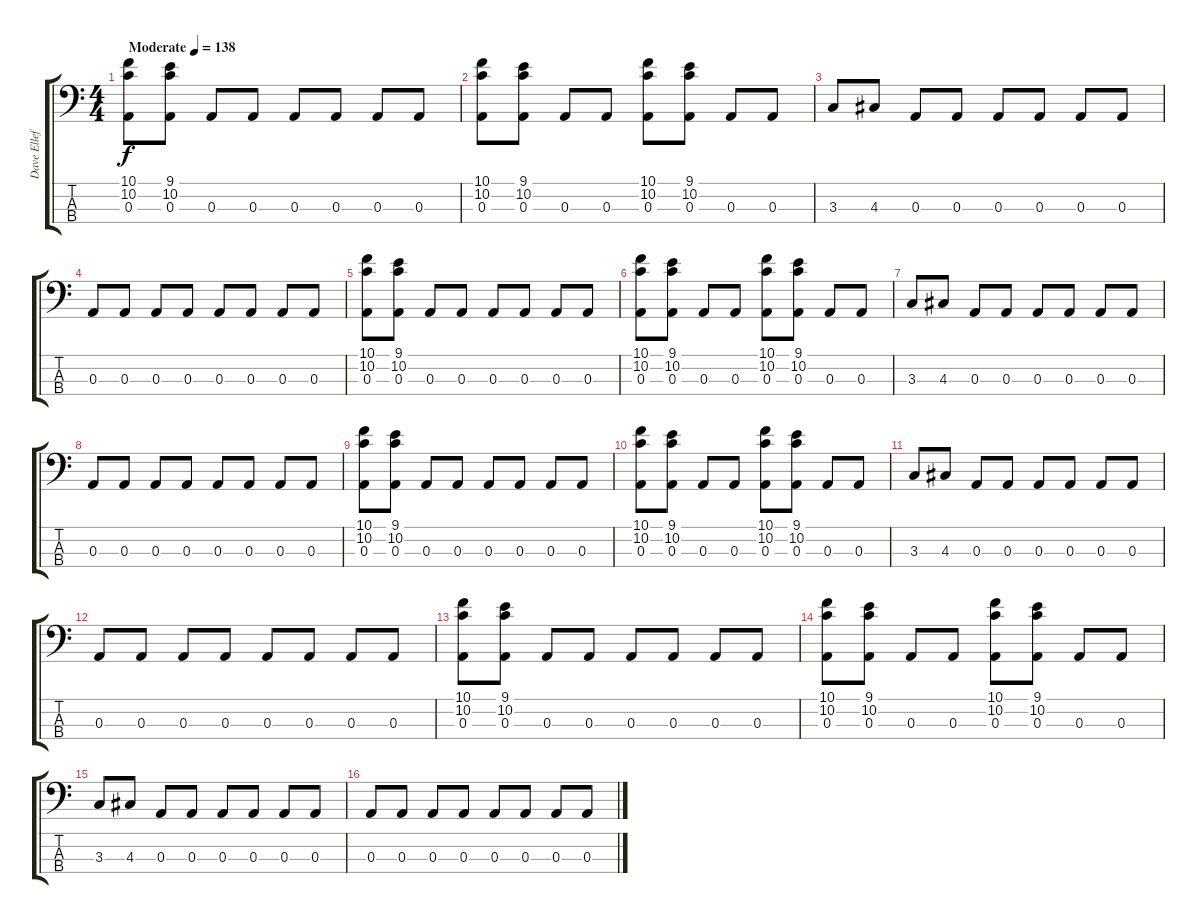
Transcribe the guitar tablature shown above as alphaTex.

\track ("Dave Ellefson" "Dave Ellef") {instrument electricbasspick}
\staff {score tabs}
\tuning (G2 D2 A1 E1) {hide}
\ts (4 4)
\tempo (138 "Moderate")
\clef f4
\ks c
(10.1 10.2 0.3).8{dy f instrument electricbasspick} (9.1 10.2 0.3).8 0.3.8 0.3.8 0.3.8 0.3.8 0.3.8 0.3.8 |
(10.1 10.2 0.3).8 (9.1 10.2 0.3).8 0.3.8 0.3.8 (10.1 10.2 0.3).8 (9.1 10.2 0.3).8 0.3.8 0.3.8 |
3.3.8 4.3.8 0.3.8 0.3.8 0.3.8 0.3.8 0.3.8 0.3.8 |
0.3.8 0.3.8 0.3.8 0.3.8 0.3.8 0.3.8 0.3.8 0.3.8 |
(10.1 10.2 0.3).8 (9.1 10.2 0.3).8 0.3.8 0.3.8 0.3.8 0.3.8 0.3.8 0.3.8 |
(10.1 10.2 0.3).8 (9.1 10.2 0.3).8 0.3.8 0.3.8 (10.1 10.2 0.3).8 (9.1 10.2 0.3).8 0.3.8 0.3.8 |
3.3.8 4.3.8 0.3.8 0.3.8 0.3.8 0.3.8 0.3.8 0.3.8 |
0.3.8 0.3.8 0.3.8 0.3.8 0.3.8 0.3.8 0.3.8 0.3.8 |
(10.1 10.2 0.3).8 (9.1 10.2 0.3).8 0.3.8 0.3.8 0.3.8 0.3.8 0.3.8 0.3.8 |
(10.1 10.2 0.3).8 (9.1 10.2 0.3).8 0.3.8 0.3.8 (10.1 10.2 0.3).8 (9.1 10.2 0.3).8 0.3.8 0.3.8 |
3.3.8 4.3.8 0.3.8 0.3.8 0.3.8 0.3.8 0.3.8 0.3.8 |
0.3.8 0.3.8 0.3.8 0.3.8 0.3.8 0.3.8 0.3.8 0.3.8 |
(10.1 10.2 0.3).8 (9.1 10.2 0.3).8 0.3.8 0.3.8 0.3.8 0.3.8 0.3.8 0.3.8 |
(10.1 10.2 0.3).8 (9.1 10.2 0.3).8 0.3.8 0.3.8 (10.1 10.2 0.3).8 (9.1 10.2 0.3).8 0.3.8 0.3.8 |
3.3.8 4.3.8 0.3.8 0.3.8 0.3.8 0.3.8 0.3.8 0.3.8 |
0.3.8 0.3.8 0.3.8 0.3.8 0.3.8 0.3.8 0.3.8 0.3.8
